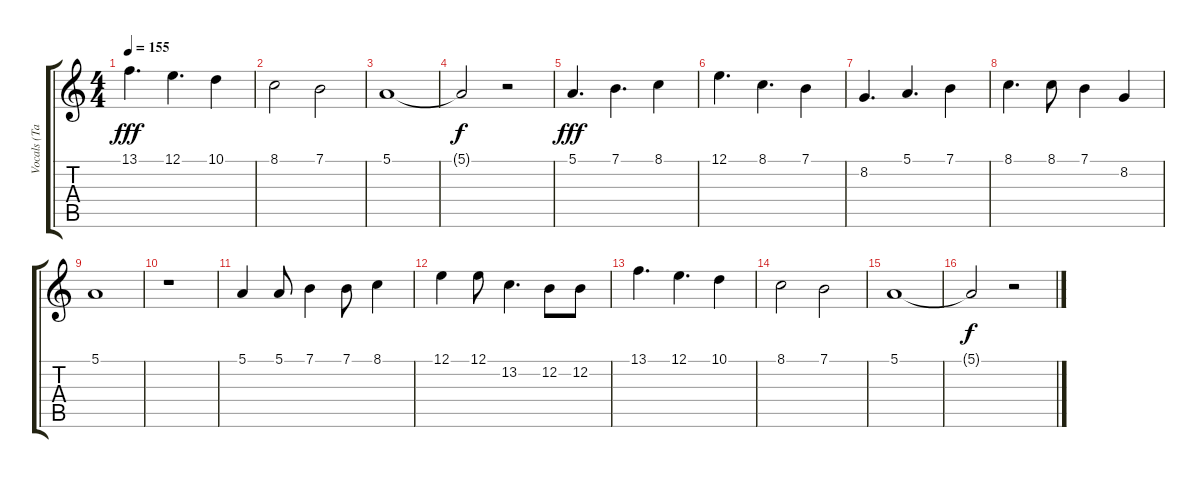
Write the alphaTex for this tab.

\track ("Vocals (Tarja)" "Vocals (Ta") {instrument lead3calliope}
\staff {score tabs}
\tuning (E4 B3 G3 D3 A2 E2) {hide}
\ts (4 4)
\tempo 155
\clef g2
\ks c
13.1.4{d dy fff} 12.1.4{d} 10.1.4 |
8.1.2 7.1.2 |
5.1.1 |
5.1{t}.2{dy f} r.2 |
5.1.4{d dy fff} 7.1.4{d} 8.1.4 |
12.1.4{d} 8.1.4{d} 7.1.4 |
8.2.4{d} 5.1.4{d} 7.1.4 |
8.1.4{d} 8.1.8 7.1.4 8.2.4 |
5.1.1 |
r.1 |
5.1.4 5.1.8 7.1.4 7.1.8 8.1.4 |
12.1.4 12.1.8 13.2.4{d} 12.2.8 12.2.8 |
13.1.4{d} 12.1.4{d} 10.1.4 |
8.1.2 7.1.2 |
5.1.1 |
5.1{t}.2{dy f} r.2
